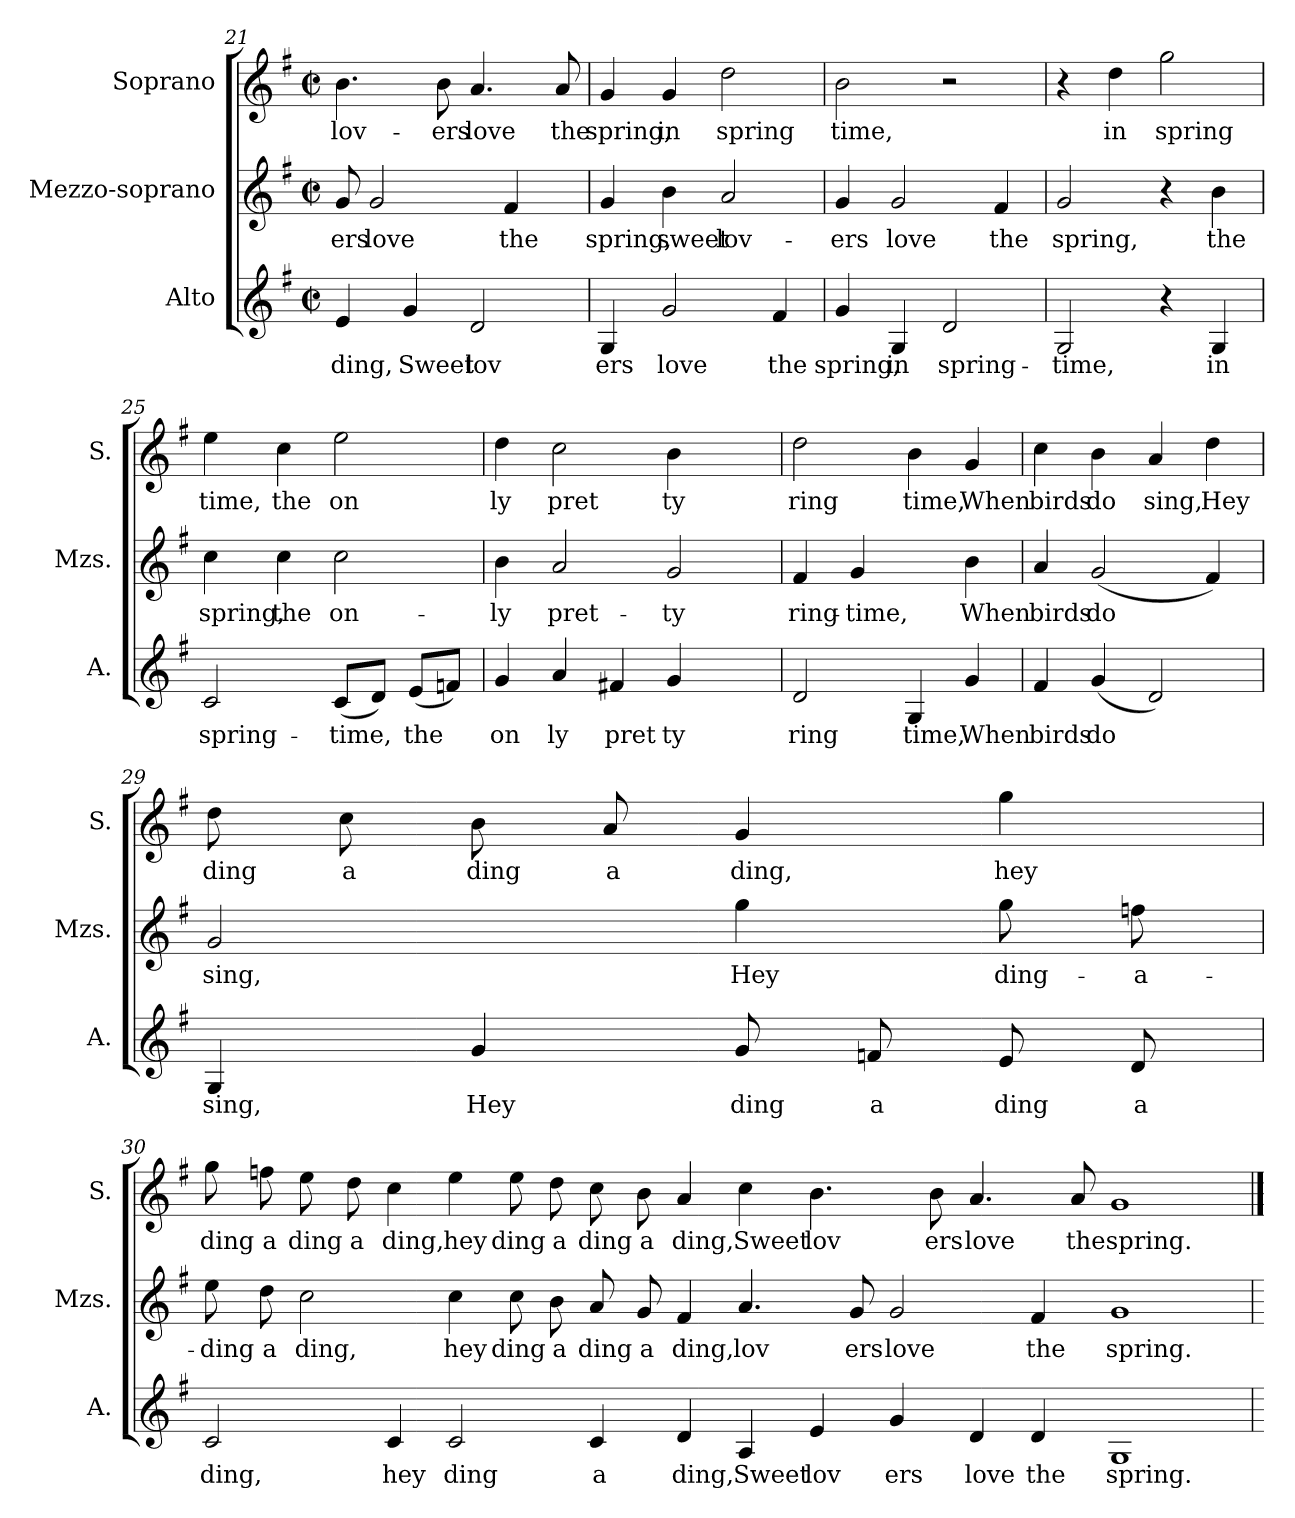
**kern	**text	**kern	**text	**kern	**text
*part3	*part3	*part2	*part2	*part1	*part1
*staff3	*staff3	*staff2	*staff2	*staff1	*staff1
*I"Alto	*	*I"Mezzo-soprano	*	*I"Soprano	*
*I'A.	*	*I'Mzs.	*	*I'S.	*
*clefG2	*	*clefG2	*	*clefG2	*
*k[f#]	*	*k[f#]	*	*k[f#]	*
*G:	*	*G:	*	*G:	*
*M2/2	*	*M2/2	*	*M2/2	*
*met(c|)	*	*met(c|)	*	*met(c|)	*
=21	=21	=21	=21	=21	=21
!	!LO:LY:b:cj	!	!LO:LY:b:cj	!	!LO:LY:b:cj
4e/	ding,	8g/	ers	4.b\	lov-
!	!	!	!LO:LY:b:cj	!	!
.	.	2g/	love	.	.
!	!LO:LY:b:cj	!	!	!	!
4g/	Sweet	.	.	.	.
!	!	!	!	!	!LO:LY:b:cj
.	.	.	.	8b\	-ers
!	!LO:LY:b:cj	!	!	!	!LO:LY:b:cj
2d/	lov	.	.	4.a/	love
!	!	!	!LO:LY:b:cj	!	!
.	.	4f#/	the	.	.
!	!	!	!	!	!LO:LY:b:cj
.	.	8ryy	.	8a/	the
!!LO:LB:g=z
=22	=22	=22	=22	=22	=22
!	!LO:LY:b:cj	!	!LO:LY:b:cj	!	!LO:LY:b:cj
4G/	ers	4g/	spring,	4g/	spring,
!	!LO:LY:b:cj	!	!LO:LY:b:cj	!	!LO:LY:b:cj
2g/	love	4b\	sweet	4g/	in
!	!	!	!LO:LY:b:cj	!	!LO:LY:b:cj
.	.	2a/	lov-	2dd\	spring
!	!LO:LY:b:cj	!	!	!	!
4f#/	the	.	.	.	.
=23	=23	=23	=23	=23	=23
!	!LO:LY:b:cj	!	!LO:LY:b:cj	!	!LO:LY:b:cj
4g/	spring,	4g/	-ers	2b\	time,
!	!LO:LY:b:cj	!	!LO:LY:b:cj	!	!
4G/	in	2g/	love	.	.
!	!LO:LY:b:cj	!	!	!	!
2d/	spring-	.	.	2r	.
!	!	!	!LO:LY:b:cj	!	!
.	.	4f#/	the	.	.
=24	=24	=24	=24	=24	=24
!	!LO:LY:b:cj	!	!LO:LY:b:cj	!	!
2G/	-time,	2g/	spring,	4r	.
!	!	!	!	!	!LO:LY:b:cj
.	.	.	.	4dd\	in
!	!	!	!	!	!LO:LY:b:cj
4r	.	4r	.	2gg\	spring
!	!LO:LY:b:cj	!	!LO:LY:b:cj	!	!
4G/	in	4b\	the	.	.
=25	=25	=25	=25	=25	=25
!	!LO:LY:b:cj	!	!LO:LY:b:cj	!	!LO:LY:b:cj
2c/	spring-	4cc\	spring,	4ee\	time,
!	!	!	!LO:LY:b:cj	!	!LO:LY:b:cj
.	.	4cc\	the	4cc\	the
!	!LO:LY:b	!	!LO:LY:b:cj	!	!LO:LY:b:cj
(<8c/L	-time,	2cc\	on-	2ee\	on
8d/J)	.	.	.	.	.
!	!LO:LY:b	!	!	!	!
(<8e/L	the	.	.	.	.
8fn/J)	.	.	.	.	.
!!LO:LB:g=z
=26	=26	=26	=26	=26	=26
!	!LO:LY:b:cj	!	!LO:LY:b:cj	!	!LO:LY:b:cj
4g/	on	4b\	-ly	4dd\	ly
!	!LO:LY:b:cj	!	!LO:LY:b:cj	!	!LO:LY:b:cj
4a/	ly	2a/	pret-	2cc\	pret
!	!LO:LY:b:cj	!	!	!	!
4f#X/	pret	.	.	.	.
!	!LO:LY:b:cj	!	!LO:LY:b:cj	!	!LO:LY:b:cj
4g/	ty	2g/	-ty	4b\	ty
4ryy	.	.	.	4ryy	.
=27	=27	=27	=27	=27	=27
!	!LO:LY:b:cj	!	!LO:LY:b:cj	!	!LO:LY:b:cj
2d/	ring	4f#/	ring-	2dd\	ring
!	!	!	!LO:LY:b:cj	!	!
.	.	4g/	-time,	.	.
!	!LO:LY:b:cj	!	!	!	!LO:LY:b:cj
4G/	time,	4ryy	.	4b\	time,
!	!LO:LY:b:cj	!	!LO:LY:b:cj	!	!LO:LY:b:cj
4g/	When	4b\	When	4g/	When
=28	=28	=28	=28	=28	=28
!	!LO:LY:b:cj	!	!LO:LY:b:cj	!	!LO:LY:b:cj
4f#/	birds	4a/	birds	4cc\	birds
!	!LO:LY:b:cj	!	!LO:LY:b:cj	!	!LO:LY:b:cj
(<4g/	do	(<2g/	do	4b\	do
!	!	!	!	!	!LO:LY:b:cj
2d/)	.	.	.	4a/	sing,
!	!	!	!	!	!LO:LY:b:cj
.	.	4f#/)	.	4dd\	Hey
=29	=29	=29	=29	=29	=29
!	!LO:LY:b:cj	!	!LO:LY:b:cj	!	!LO:LY:b:cj
4G/	sing,	2g/	sing,	8dd\	ding
!	!	!	!	!	!LO:LY:b:cj
.	.	.	.	8cc\	a
!	!LO:LY:b:cj	!	!	!	!LO:LY:b:cj
4g/	Hey	.	.	8b\	ding
!	!	!	!	!	!LO:LY:b:cj
.	.	.	.	8a/	a
!	!LO:LY:b:cj	!	!LO:LY:b:cj	!	!LO:LY:b:cj
8g/	ding	4gg\	Hey	4g/	ding,
!	!LO:LY:b:cj	!	!	!	!
8fn/	a	.	.	.	.
!	!LO:LY:b:cj	!	!LO:LY:b:cj	!	!LO:LY:b:cj
8e/	ding	8gg\	ding-	4gg\	hey
!	!LO:LY:b:cj	!	!LO:LY:b:cj	!	!
8d/	a	8ffn\	-a-	.	.
!!LO:LB:g=z
=30	=30	=30	=30	=30	=30
!	!LO:LY:b:cj	!	!LO:LY:b:cj	!	!LO:LY:b:cj
2c/	ding,	8ee\	-ding	8gg\	ding
!	!	!	!LO:LY:b:cj	!	!LO:LY:b:cj
.	.	8dd\	a	8ffn\	a
!	!	!	!LO:LY:b:cj	!	!LO:LY:b:cj
.	.	2cc\	ding,	8ee\	ding
!	!	!	!	!	!LO:LY:b:cj
.	.	.	.	8dd\	a
!	!LO:LY:b:cj	!	!	!	!LO:LY:b:cj
4c/	hey	.	.	4cc\	ding,
!	!LO:LY:b:cj	!	!LO:LY:b:cj	!	!LO:LY:b:cj
2c/	ding	4cc\	hey	4ee\	hey
!	!	!	!LO:LY:b:cj	!	!LO:LY:b:cj
.	.	8cc\	ding	8ee\	ding
!	!	!	!LO:LY:b:cj	!	!LO:LY:b:cj
.	.	8b\	a	8dd\	a
!	!LO:LY:b:cj	!	!LO:LY:b:cj	!	!LO:LY:b:cj
4c/	a	8a/	ding	8cc\	ding
!	!	!	!LO:LY:b:cj	!	!LO:LY:b:cj
.	.	8g/	a	8b\	a
!	!LO:LY:b:cj	!	!LO:LY:b:cj	!	!LO:LY:b:cj
4d/	ding,	4f#/	ding,	4a/	ding,
!	!LO:LY:b:cj	!	!LO:LY:b:cj	!	!LO:LY:b:cj
4A/	Sweet	4.a/	lov	4cc\	Sweet
!	!LO:LY:b:cj	!	!	!	!LO:LY:b:cj
4e/	lov	.	.	4.b\	lov
!	!	!	!LO:LY:b:cj	!	!
.	.	8g/	ers	.	.
!	!LO:LY:b:cj	!	!LO:LY:b:cj	!	!
4g/	ers	2g/	love	.	.
!	!	!	!	!	!LO:LY:b:cj
.	.	.	.	8b\	ers
!	!LO:LY:b:cj	!	!	!	!LO:LY:b:cj
4d/	love	.	.	4.a/	love
!	!LO:LY:b:cj	!	!LO:LY:b:cj	!	!
4d/	the	4f#/	the	.	.
!	!	!	!	!	!LO:LY:b:cj
.	.	.	.	8a/	the
!	!LO:LY:b:cj	!	!LO:LY:b:cj	!	!LO:LY:b:cj
1G	spring.	1g	spring.	1g	spring.
=	==	=	==	==	==
*-	*-	*-	*-	*-	*-
